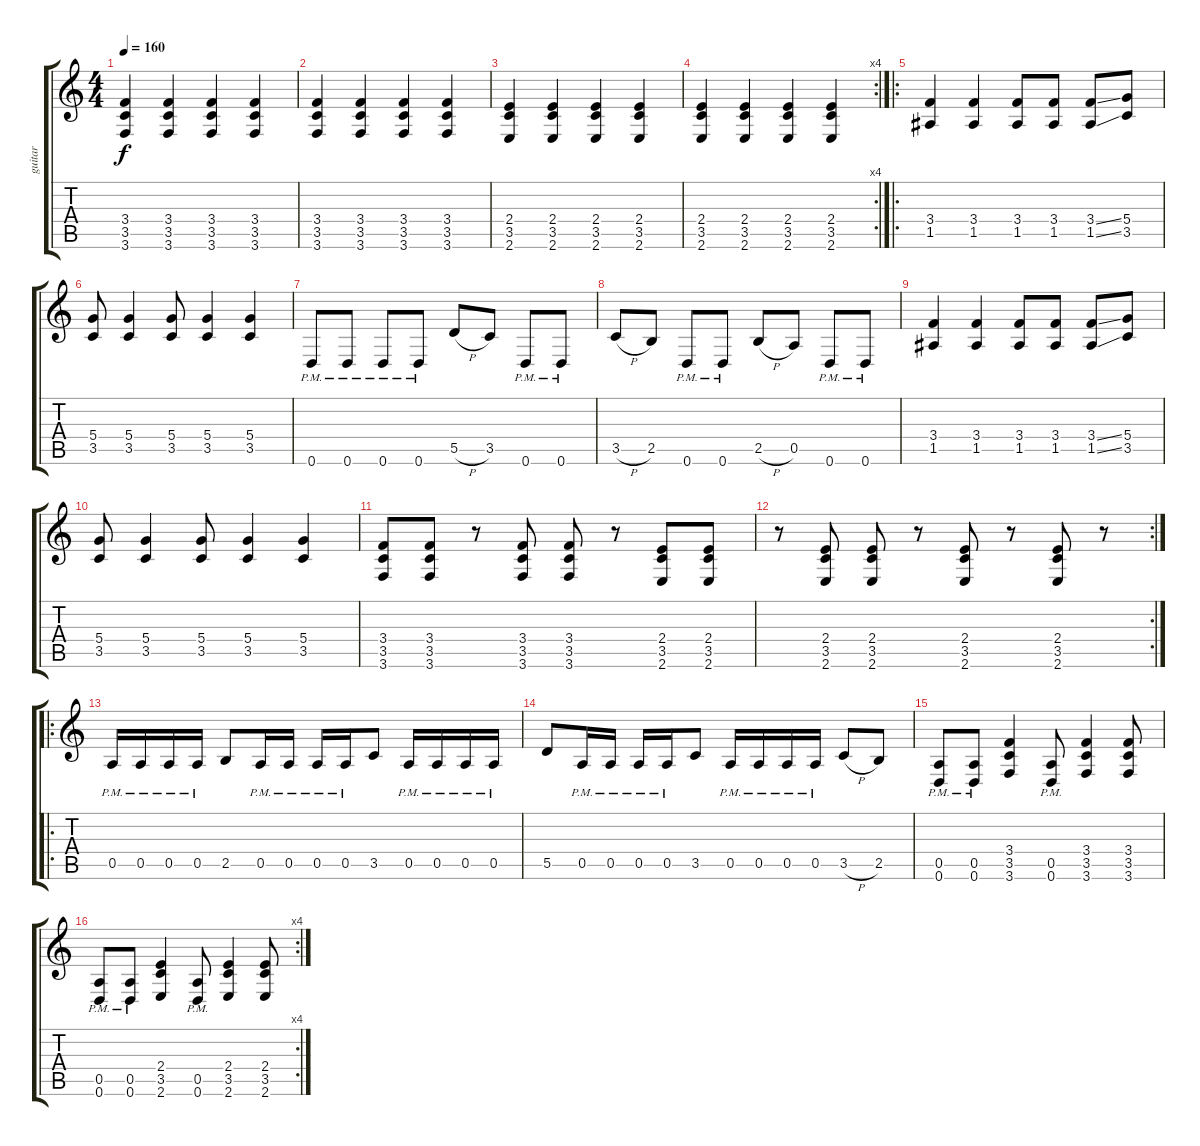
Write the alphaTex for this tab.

\track ("guitar" "guitar") {instrument distortionguitar}
\staff {score tabs}
\tuning (E4 B3 G3 D3 A2 D2) {hide}
\ts (4 4)
\tempo 160
\clef g2
\ks c
(3.4 3.5 3.6).4{dy f} (3.4 3.5 3.6).4 (3.4 3.5 3.6).4 (3.4 3.5 3.6).4 |
(3.4 3.5 3.6).4 (3.4 3.5 3.6).4 (3.4 3.5 3.6).4 (3.4 3.5 3.6).4 |
(2.4 3.5 2.6).4 (2.4 3.5 2.6).4 (2.4 3.5 2.6).4 (2.4 3.5 2.6).4 |
\rc 4
(2.4 3.5 2.6).4 (2.4 3.5 2.6).4 (2.4 3.5 2.6).4 (2.4 3.5 2.6).4 |
\ro
(3.4 1.5).4 (3.4 1.5).4 (3.4 1.5).8 (3.4 1.5).8 (3.4{ss} 1.5{ss}).8 (5.4 3.5).8 |
(5.4 3.5).8 (5.4 3.5).4 (5.4 3.5).8 (5.4 3.5).4 (5.4 3.5).4 |
0.6{pm}.8 0.6{pm}.8 0.6{pm}.8 0.6{pm}.8 5.5{h}.8 3.5.8 0.6{pm}.8 0.6{pm}.8 |
3.5{h}.8 2.5.8 0.6{pm}.8 0.6{pm}.8 2.5{h}.8 0.5.8 0.6{pm}.8 0.6{pm}.8 |
(3.4 1.5).4 (3.4 1.5).4 (3.4 1.5).8 (3.4 1.5).8 (3.4{ss} 1.5{ss}).8 (5.4 3.5).8 |
(5.4 3.5).8 (5.4 3.5).4 (5.4 3.5).8 (5.4 3.5).4 (5.4 3.5).4 |
(3.4 3.5 3.6).8 (3.4 3.5 3.6).8 r.8 (3.4 3.5 3.6).8 (3.4 3.5 3.6).8 r.8 (2.4 3.5 2.6).8 (2.4 3.5 2.6).8 |
\rc 2
r.8 (2.4 3.5 2.6).8 (2.4 3.5 2.6).8 r.8 (2.4 3.5 2.6).8 r.8 (2.4 3.5 2.6).8 r.8 |
\ro
0.5{pm}.16 0.5{pm}.16 0.5{pm}.16 0.5{pm}.16 2.5.8 0.5{pm}.16 0.5{pm}.16 0.5{pm}.16 0.5{pm}.16 3.5.8 0.5{pm}.16 0.5{pm}.16 0.5{pm}.16 0.5{pm}.16 |
5.5.8 0.5{pm}.16 0.5{pm}.16 0.5{pm}.16 0.5{pm}.16 3.5.8 0.5{pm}.16 0.5{pm}.16 0.5{pm}.16 0.5{pm}.16 3.5{h}.8 2.5.8 |
(0.5{pm} 0.6{pm}).8 (0.5{pm} 0.6{pm}).8 (3.4 3.5 3.6).4 (0.5 0.6{pm}).8 (3.4 3.5 3.6).4 (3.4 3.5 3.6).8 |
\rc 4
(0.5{pm} 0.6{pm}).8 (0.5{pm} 0.6{pm}).8 (2.4 3.5 2.6).4 (0.5 0.6{pm}).8 (2.4 3.5 2.6).4 (2.4 3.5 2.6).8
